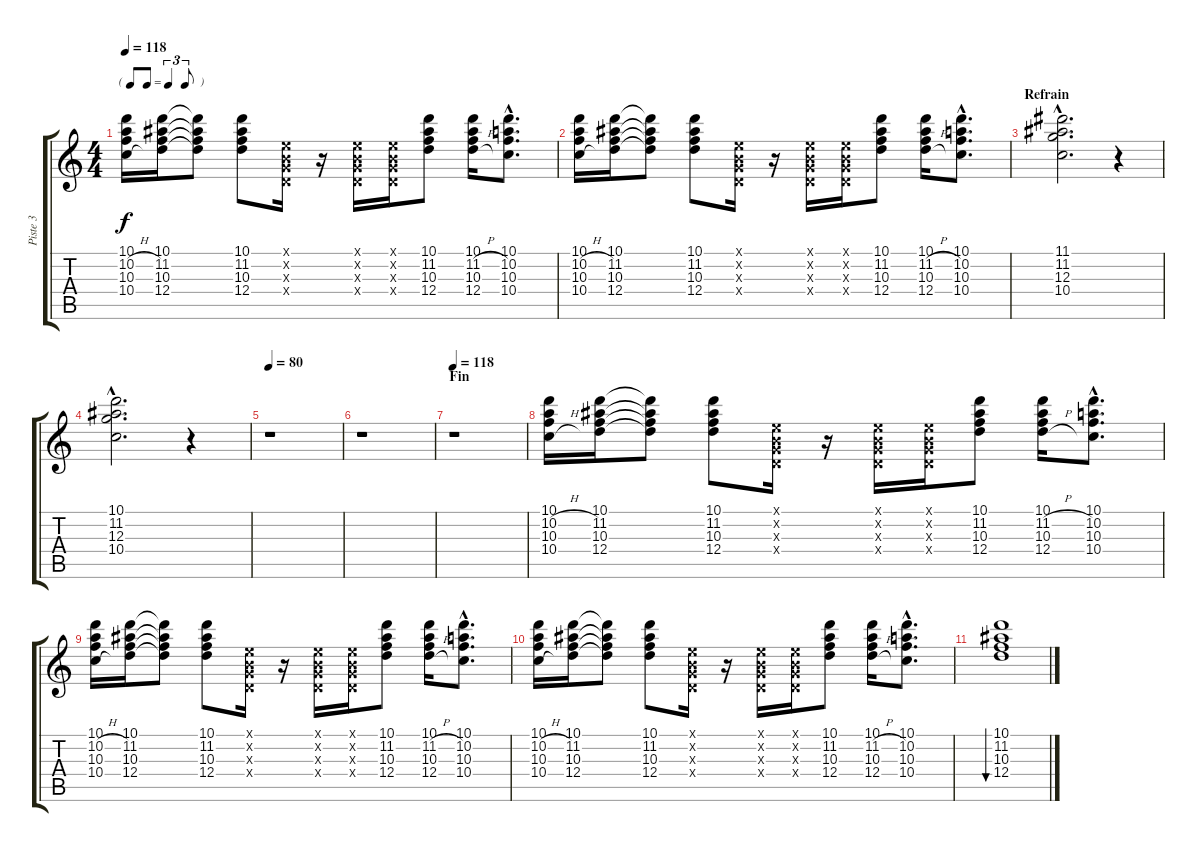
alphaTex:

\track ("Piste 3" "Piste 3") {instrument electricguitarclean}
\staff {score tabs}
\tuning (E4 B3 G3 D3 A2 E2) {hide}
\ts (4 4)
\tf triplet8th
\tempo 118
\clef g2
\ks c
(10.1 10.2{h} 10.3 10.4{h}).16{dy f} (10.1 11.2 10.3 12.4).16 (10.1{t} 11.2{t} 10.3{t} 12.4{t}).8 (10.1 11.2 10.3 12.4).8 (0.1{x} 0.2{x} 0.3{x} 0.4{x}).16 r.16 (0.1{x} 0.2{x} 0.3{x} 0.4{x}).16 (0.1{x} 0.2{x} 0.3{x} 0.4{x}).16 (10.1 11.2 10.3 12.4).8 (10.1 11.2{h} 10.3 12.4{h}).16 (10.1{hac} 10.2{hac} 10.3{hac} 10.4{hac}).8{d} |
(10.1 10.2{h} 10.3 10.4{h}).16 (10.1 11.2 10.3 12.4).16 (10.1{t} 11.2{t} 10.3{t} 12.4{t}).8 (10.1 11.2 10.3 12.4).8 (0.1{x} 0.2{x} 0.3{x} 0.4{x}).16 r.16 (0.1{x} 0.2{x} 0.3{x} 0.4{x}).16 (0.1{x} 0.2{x} 0.3{x} 0.4{x}).16 (10.1 11.2 10.3 12.4).8 (10.1 11.2{h} 10.3 12.4{h}).16 (10.1{hac} 10.2{hac} 10.3{hac} 10.4{hac}).8{d} |
\section ("" "Refrain")
(11.1{hac} 11.2{hac} 12.3{hac} 10.4{hac}).2{d} r.4 |
(10.1{hac} 11.2{hac} 12.3{hac} 10.4{hac}).2{d} r.4 |
\tempo 80
r.1 |
r.1 |
\section ("" "Fin")
\tempo 118
r.1 |
(10.1 10.2{h} 10.3 10.4{h}).16 (10.1 11.2 10.3 12.4).16 (10.1{t} 11.2{t} 10.3{t} 12.4{t}).8 (10.1 11.2 10.3 12.4).8 (0.1{x} 0.2{x} 0.3{x} 0.4{x}).16 r.16 (0.1{x} 0.2{x} 0.3{x} 0.4{x}).16 (0.1{x} 0.2{x} 0.3{x} 0.4{x}).16 (10.1 11.2 10.3 12.4).8 (10.1 11.2{h} 10.3 12.4{h}).16 (10.1{hac} 10.2{hac} 10.3{hac} 10.4{hac}).8{d} |
(10.1 10.2{h} 10.3 10.4{h}).16 (10.1 11.2 10.3 12.4).16 (10.1{t} 11.2{t} 10.3{t} 12.4{t}).8 (10.1 11.2 10.3 12.4).8 (0.1{x} 0.2{x} 0.3{x} 0.4{x}).16 r.16 (0.1{x} 0.2{x} 0.3{x} 0.4{x}).16 (0.1{x} 0.2{x} 0.3{x} 0.4{x}).16 (10.1 11.2 10.3 12.4).8 (10.1 11.2{h} 10.3 12.4{h}).16 (10.1{hac} 10.2{hac} 10.3{hac} 10.4{hac}).8{d} |
(10.1 10.2{h} 10.3 10.4{h}).16 (10.1 11.2 10.3 12.4).16 (10.1{t} 11.2{t} 10.3{t} 12.4{t}).8 (10.1 11.2 10.3 12.4).8 (0.1{x} 0.2{x} 0.3{x} 0.4{x}).16 r.16 (0.1{x} 0.2{x} 0.3{x} 0.4{x}).16 (0.1{x} 0.2{x} 0.3{x} 0.4{x}).16 (10.1 11.2 10.3 12.4).8 (10.1 11.2{h} 10.3 12.4{h}).16 (10.1{hac} 10.2{hac} 10.3{hac} 10.4{hac}).8{d} |
(10.1 11.2 10.3 12.4).1{bu 480}
